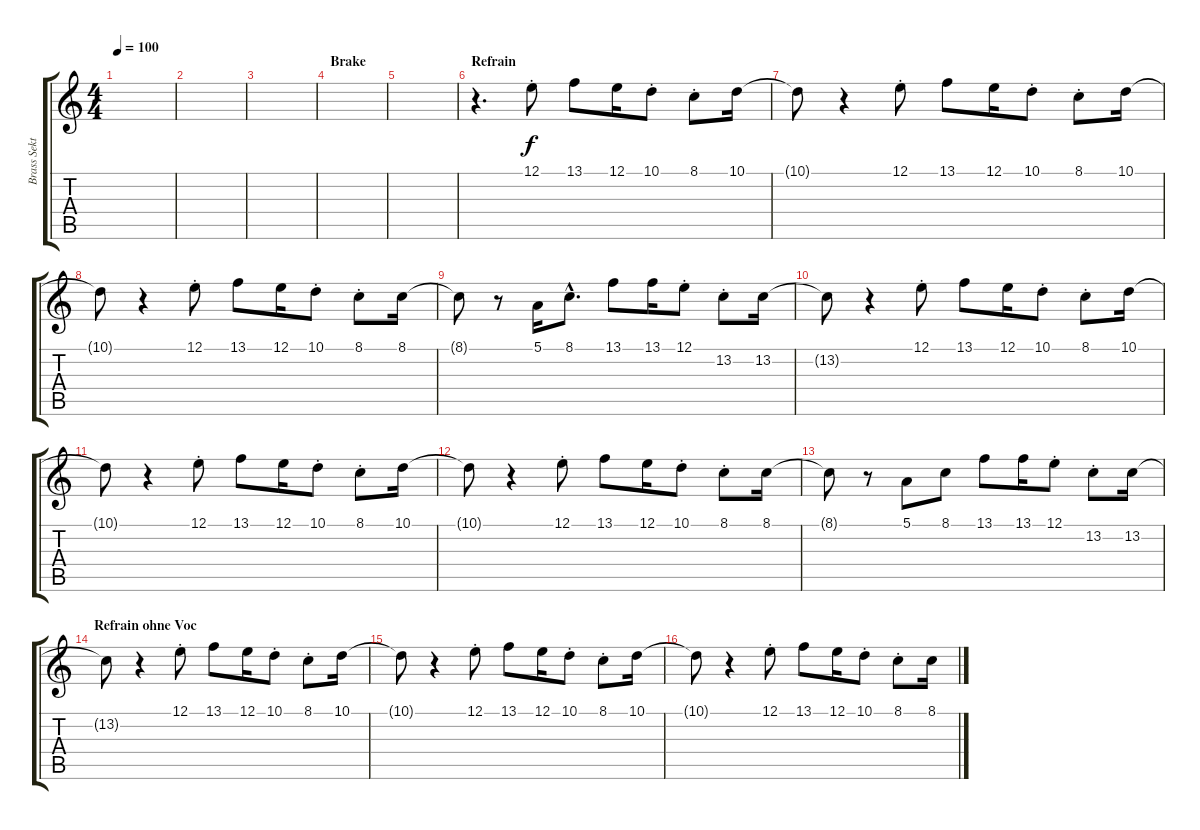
\track ("Brass Sektion 1" "Brass Sekt") {instrument brasssection}
\staff {score tabs}
\tuning (E4 B3 G3 D3 A2 E2) {hide}
\ts (4 4)
\tempo 100
\clef g2
\ks c
|
|
|
\section ("" "Brake")
|
|
\section ("" "Refrain")
r.4{d} 12.1{st}.8{dy f volume 10} 13.1.8 12.1.16 10.1{st}.8 8.1{st}.8 10.1.16 |
10.1{t}.8 r.4 12.1{st}.8 13.1.8 12.1.16 10.1{st}.8 8.1{st}.8 10.1.16 |
10.1{t}.8 r.4 12.1{st}.8 13.1.8 12.1.16 10.1{st}.8 8.1{st}.8 8.1.16 |
8.1{t}.8 r.8 5.1.16 8.1{hac}.8{d} 13.1.8 13.1.16 12.1{st}.8 13.2{st}.8 13.2.16 |
13.2{t}.8 r.4 12.1{st}.8 13.1.8 12.1.16 10.1{st}.8 8.1{st}.8 10.1.16 |
10.1{t}.8 r.4 12.1{st}.8 13.1.8 12.1.16 10.1{st}.8 8.1{st}.8 10.1.16 |
10.1{t}.8 r.4 12.1{st}.8 13.1.8 12.1.16 10.1{st}.8 8.1{st}.8 8.1.16 |
8.1{t}.8 r.8 5.1.8 8.1.8 13.1.8 13.1.16 12.1{st}.8 13.2{st}.8 13.2.16 |
\section ("" "Refrain ohne Voc")
13.2{t}.8{volume 15} r.4 12.1{st}.8 13.1.8 12.1.16 10.1{st}.8 8.1{st}.8 10.1.16 |
10.1{t}.8 r.4 12.1{st}.8 13.1.8 12.1.16 10.1{st}.8 8.1{st}.8 10.1.16 |
10.1{t}.8 r.4 12.1{st}.8 13.1.8 12.1.16 10.1{st}.8 8.1{st}.8 8.1.16
